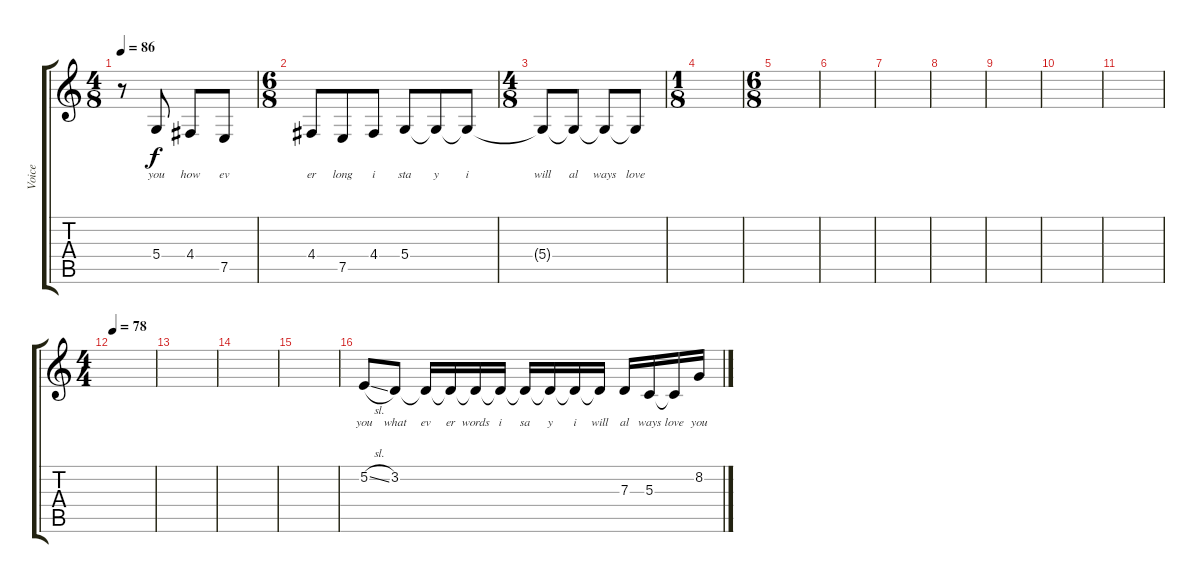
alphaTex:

\track ("Voice" "Voice") {instrument tangoaccordion}
\staff {score tabs}
\tuning (E4 B3 G3 D3 A2 E2) {hide}
\ts (4 8)
\tempo 86
\clef g2
\ks c
r.8{dy f} 5.4.8{lyrics (0 "you") lyrics (1 "") lyrics (2 "") lyrics (3 "") lyrics (4 "")} 4.4.8{lyrics (0 "how") lyrics (1 "") lyrics (2 "") lyrics (3 "") lyrics (4 "")} 7.5.8{lyrics (0 "ev") lyrics (1 "") lyrics (2 "") lyrics (3 "") lyrics (4 "")} |
\ts (6 8)
4.4.8{lyrics (0 "er") lyrics (1 "") lyrics (2 "") lyrics (3 "") lyrics (4 "")} 7.5.8{lyrics (0 "long") lyrics (1 "") lyrics (2 "") lyrics (3 "") lyrics (4 "")} 4.4.8{lyrics (0 "i") lyrics (1 "") lyrics (2 "") lyrics (3 "") lyrics (4 "")} 5.4.8{lyrics (0 "sta") lyrics (1 "") lyrics (2 "") lyrics (3 "") lyrics (4 "")} 5.4{t}.8{lyrics (0 "y") lyrics (1 "") lyrics (2 "") lyrics (3 "") lyrics (4 "")} 5.4{t}.8{lyrics (0 "i") lyrics (1 "") lyrics (2 "") lyrics (3 "") lyrics (4 "")} |
\ts (4 8)
5.4{t}.8{lyrics (0 "will") lyrics (1 "") lyrics (2 "") lyrics (3 "") lyrics (4 "")} 5.4{t}.8{lyrics (0 "al") lyrics (1 "") lyrics (2 "") lyrics (3 "") lyrics (4 "")} 5.4{t}.8{lyrics (0 "ways") lyrics (1 "") lyrics (2 "") lyrics (3 "") lyrics (4 "")} 5.4{t}.8{lyrics (0 "love") lyrics (1 "") lyrics (2 "") lyrics (3 "") lyrics (4 "")} |
\ts (1 8)
|
\ts (6 8)
|
|
|
|
|
|
|
\ts (4 4)
\tempo 78
|
|
|
|
5.2{sl}.8{lyrics (0 "you") lyrics (1 "") lyrics (2 "") lyrics (3 "") lyrics (4 "") volume 10} 3.2.8{lyrics (0 "what") lyrics (1 "") lyrics (2 "") lyrics (3 "") lyrics (4 "")} 3.2{t}.16{lyrics (0 "ev") lyrics (1 "") lyrics (2 "") lyrics (3 "") lyrics (4 "")} 3.2{t}.16{lyrics (0 "er") lyrics (1 "") lyrics (2 "") lyrics (3 "") lyrics (4 "")} 3.2{t}.16{lyrics (0 "words") lyrics (1 "") lyrics (2 "") lyrics (3 "") lyrics (4 "")} 3.2{t}.16{lyrics (0 "i") lyrics (1 "") lyrics (2 "") lyrics (3 "") lyrics (4 "")} 3.2{t}.16{lyrics (0 "sa") lyrics (1 "") lyrics (2 "") lyrics (3 "") lyrics (4 "")} 3.2{t}.16{lyrics (0 "y") lyrics (1 "") lyrics (2 "") lyrics (3 "") lyrics (4 "")} 3.2{t}.16{lyrics (0 "i") lyrics (1 "") lyrics (2 "") lyrics (3 "") lyrics (4 "")} 3.2{t}.16{lyrics (0 "will") lyrics (1 "") lyrics (2 "") lyrics (3 "") lyrics (4 "")} 7.3.16{lyrics (0 "al") lyrics (1 "") lyrics (2 "") lyrics (3 "") lyrics (4 "")} 5.3.16{lyrics (0 "ways") lyrics (1 "") lyrics (2 "") lyrics (3 "") lyrics (4 "")} 5.3{t}.16{lyrics (0 "love") lyrics (1 "") lyrics (2 "") lyrics (3 "") lyrics (4 "")} 8.2.16{lyrics (0 "you") lyrics (1 "") lyrics (2 "") lyrics (3 "") lyrics (4 "")}
